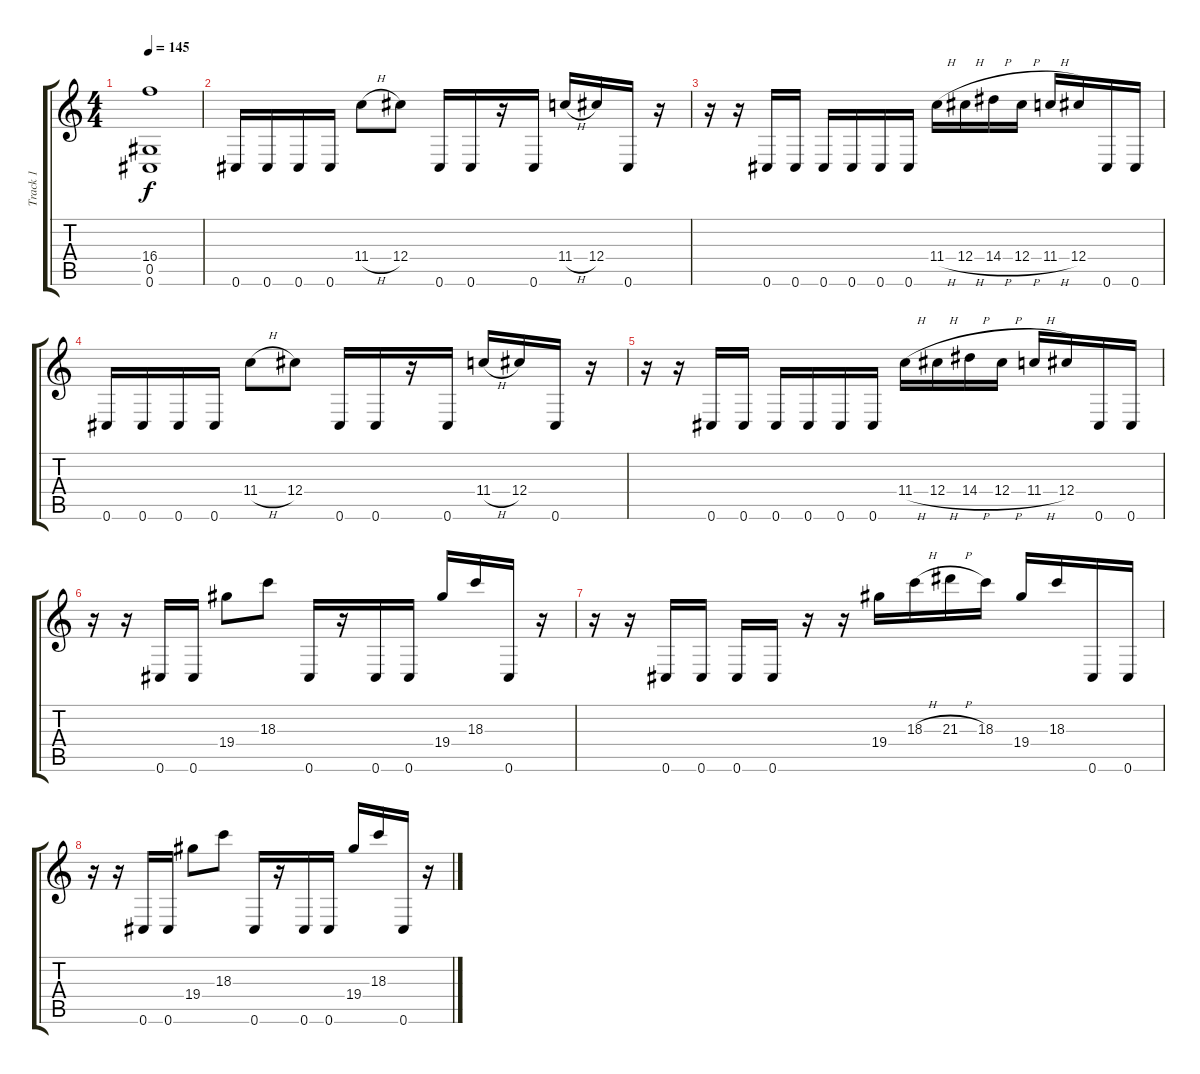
\track ("Track 1" "Track 1") {instrument distortionguitar}
\staff {score tabs}
\tuning (Eb4 Bb3 Gb3 Db3 Ab2 Db2) {hide}
\ts (4 4)
\tempo 145
\clef g2
\ks c
(16.4 0.5 0.6).1{dy f} |
0.6.16 0.6.16 0.6.16 0.6.16 11.4{h}.8 12.4.8 0.6.16 0.6.16 r.16 0.6.16 11.4{h}.16 12.4.16 0.6.16 r.16 |
r.16 r.16 0.6.16 0.6.16 0.6.16 0.6.16 0.6.16 0.6.16 11.4{h}.16 12.4{h}.16 14.4{h}.16 12.4{h}.16 11.4{h}.16 12.4.16 0.6.16 0.6.16 |
0.6.16 0.6.16 0.6.16 0.6.16 11.4{h}.8 12.4.8 0.6.16 0.6.16 r.16 0.6.16 11.4{h}.16 12.4.16 0.6.16 r.16 |
r.16 r.16 0.6.16 0.6.16 0.6.16 0.6.16 0.6.16 0.6.16 11.4{h}.16 12.4{h}.16 14.4{h}.16 12.4{h}.16 11.4{h}.16 12.4.16 0.6.16 0.6.16 |
r.16 r.16 0.6.16 0.6.16 19.4.8 18.3.8 0.6.16 r.16 0.6.16 0.6.16 19.4.16 18.3.16 0.6.16 r.16 |
r.16 r.16 0.6.16 0.6.16 0.6.16 0.6.16 r.16 r.16 19.4.16 18.3{h}.16 21.3{h}.16 18.3.16 19.4.16 18.3.16 0.6.16 0.6.16 |
r.16 r.16 0.6.16 0.6.16 19.4.8 18.3.8 0.6.16 r.16 0.6.16 0.6.16 19.4.16 18.3.16 0.6.16 r.16
